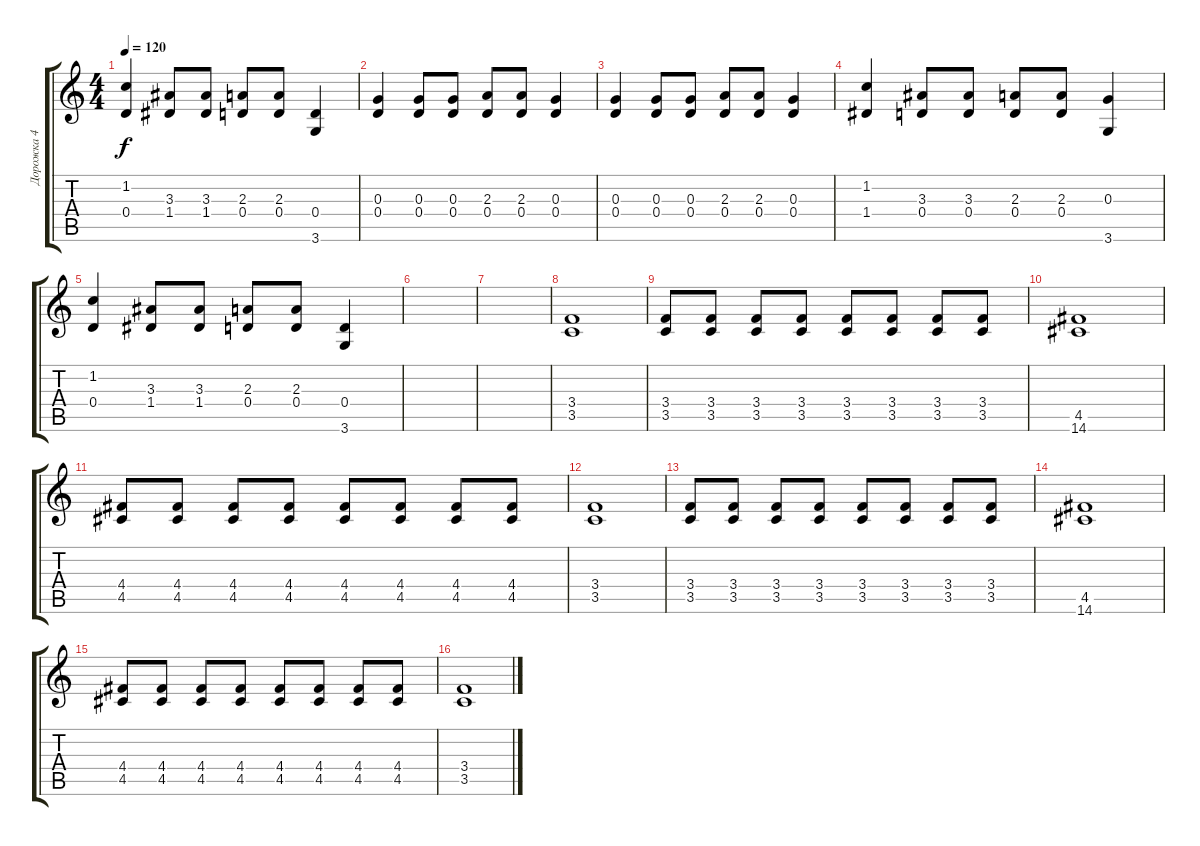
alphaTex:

\track ("Дорожка 4" "Дорожка 4") {instrument electricguitarmuted}
\staff {score tabs}
\tuning (E4 B3 G3 D3 A2 E2) {hide}
\ts (4 4)
\tempo 120
\clef g2
\ks c
(1.2 0.4).4{dy f} (3.3 1.4).8 (3.3 1.4).8 (2.3 0.4).8 (2.3 0.4).8 (0.4 3.6).4 |
(0.3 0.4).4 (0.3 0.4).8 (0.3 0.4).8 (2.3 0.4).8 (2.3 0.4).8 (0.3 0.4).4 |
(0.3 0.4).4 (0.3 0.4).8 (0.3 0.4).8 (2.3 0.4).8 (2.3 0.4).8 (0.3 0.4).4 |
(1.2 1.4).4 (3.3 0.4).8 (3.3 0.4).8 (2.3 0.4).8 (2.3 0.4).8 (0.3 3.6).4 |
(1.2 0.4).4 (3.3 1.4).8 (3.3 1.4).8 (2.3 0.4).8 (2.3 0.4).8 (0.4 3.6).4 |
|
|
(3.4 3.5).1 |
(3.4 3.5).8 (3.4 3.5).8 (3.4 3.5).8 (3.4 3.5).8 (3.4 3.5).8 (3.4 3.5).8 (3.4 3.5).8 (3.4 3.5).8 |
(4.5 14.6).1 |
(4.4 4.5).8 (4.4 4.5).8 (4.4 4.5).8 (4.4 4.5).8 (4.4 4.5).8 (4.4 4.5).8 (4.4 4.5).8 (4.4 4.5).8 |
(3.4 3.5).1 |
(3.4 3.5).8 (3.4 3.5).8 (3.4 3.5).8 (3.4 3.5).8 (3.4 3.5).8 (3.4 3.5).8 (3.4 3.5).8 (3.4 3.5).8 |
(4.5 14.6).1 |
(4.4 4.5).8 (4.4 4.5).8 (4.4 4.5).8 (4.4 4.5).8 (4.4 4.5).8 (4.4 4.5).8 (4.4 4.5).8 (4.4 4.5).8 |
(3.4 3.5).1
